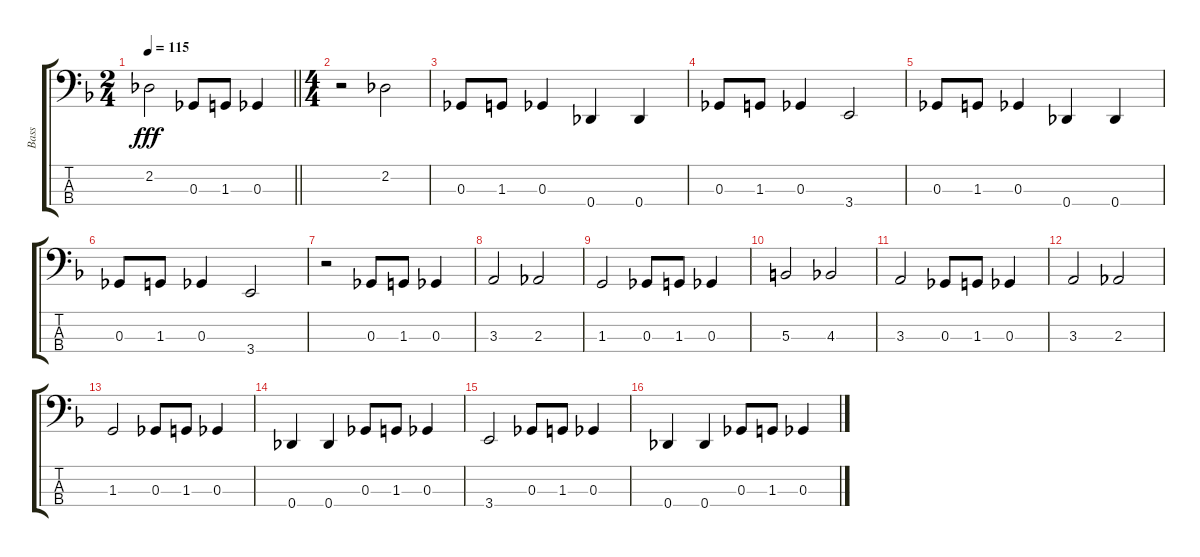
\track ("Bass" "Bass") {instrument electricbasspick}
\staff {score tabs}
\tuning (E2 B1 Gb1 Db1) {hide}
\ts (2 4)
\tempo 115
\clef f4
\barLineRight lightlight
\ks f
2.2.2{dy fff} 0.3.8 1.3.8 0.3.4 |
\ts (4 4)
r.2 2.2.2 |
0.3.8 1.3.8 0.3.4 0.4.4 0.4.4 |
0.3.8 1.3.8 0.3.4 3.4.2 |
0.3.8 1.3.8 0.3.4 0.4.4 0.4.4 |
0.3.8 1.3.8 0.3.4 3.4.2 |
r.2 0.3.8 1.3.8 0.3.4 |
3.3.2 2.3.2 |
1.3.2 0.3.8 1.3.8 0.3.4 |
5.3.2 4.3.2 |
3.3.2 0.3.8 1.3.8 0.3.4 |
3.3.2 2.3.2 |
1.3.2 0.3.8 1.3.8 0.3.4 |
0.4.4 0.4.4 0.3.8 1.3.8 0.3.4 |
3.4.2 0.3.8 1.3.8 0.3.4 |
0.4.4 0.4.4 0.3.8 1.3.8 0.3.4
